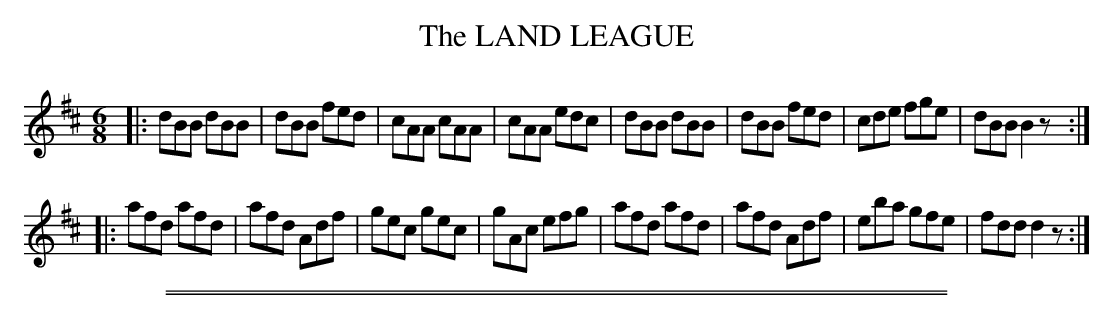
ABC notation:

X:1
T: The LAND LEAGUE
M: 6/8
L: 1/8
K: Bm	% and D
|:\
dBB dBB | dBB fed | cAA cAA | cAA edc |\
dBB dBB | dBB fed | cde fge | dBB B2z :|
|:\
afd afd | afd Adf | gec gec | gAc efg |\
afd afd | afd Adf | eba gfe | fdd d2z :|
